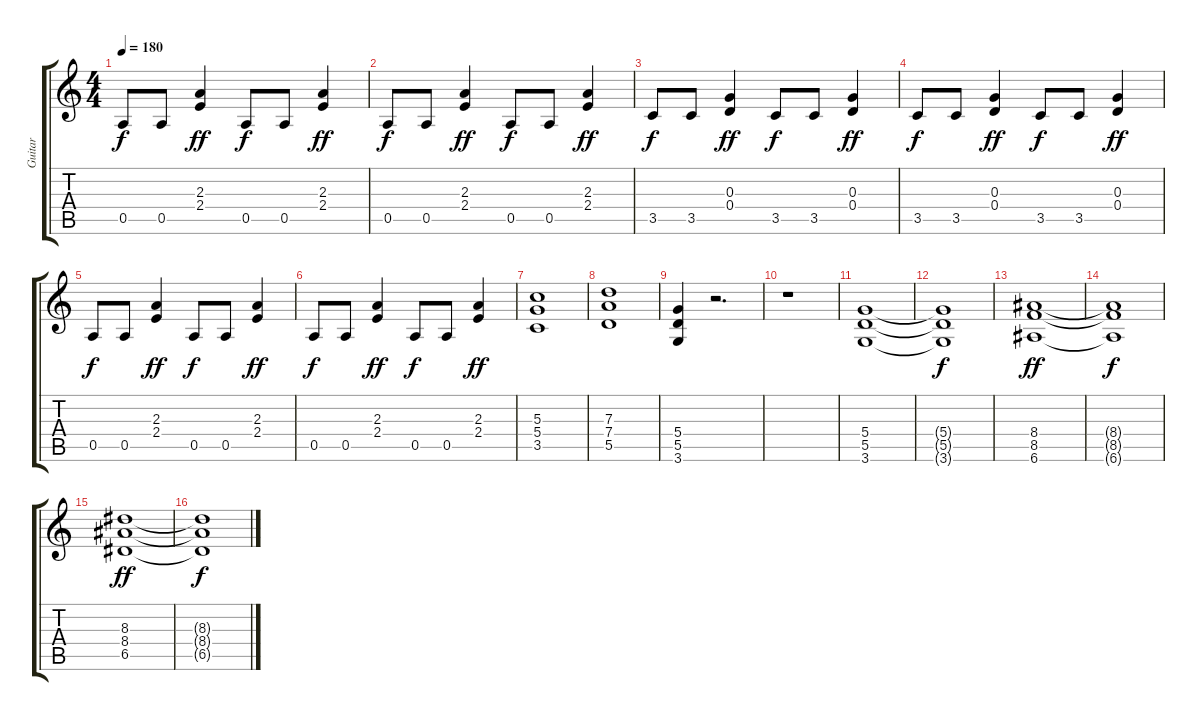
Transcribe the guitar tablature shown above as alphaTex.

\track ("Guitar" "Guitar") {instrument overdrivenguitar}
\staff {score tabs}
\tuning (E4 B3 G3 D3 A2 E2) {hide}
\ts (4 4)
\tempo 180
\clef g2
\ks c
0.5.8{dy f} 0.5.8 (2.3 2.4).4{dy ff} 0.5.8{dy f} 0.5.8 (2.3 2.4).4{dy ff} |
0.5.8{dy f} 0.5.8 (2.3 2.4).4{dy ff} 0.5.8{dy f} 0.5.8 (2.3 2.4).4{dy ff} |
3.5.8{dy f} 3.5.8 (0.3 0.4).4{dy ff} 3.5.8{dy f} 3.5.8 (0.3 0.4).4{dy ff} |
3.5.8{dy f} 3.5.8 (0.3 0.4).4{dy ff} 3.5.8{dy f} 3.5.8 (0.3 0.4).4{dy ff} |
0.5.8{dy f} 0.5.8 (2.3 2.4).4{dy ff} 0.5.8{dy f} 0.5.8 (2.3 2.4).4{dy ff} |
0.5.8{dy f} 0.5.8 (2.3 2.4).4{dy ff} 0.5.8{dy f} 0.5.8 (2.3 2.4).4{dy ff} |
(5.3 5.4 3.5).1 |
(7.3 7.4 5.5).1 |
(5.4 5.5 3.6).4 r.2{d} |
r.1 |
(5.4 5.5 3.6).1 |
(5.4{t} 5.5{t} 3.6{t}).1{dy f} |
(8.4 8.5 6.6).1{dy ff} |
(8.4{t} 8.5{t} 6.6{t}).1{dy f} |
(8.3 8.4 6.5).1{dy ff} |
(8.3{t} 8.4{t} 6.5{t}).1{dy f}
